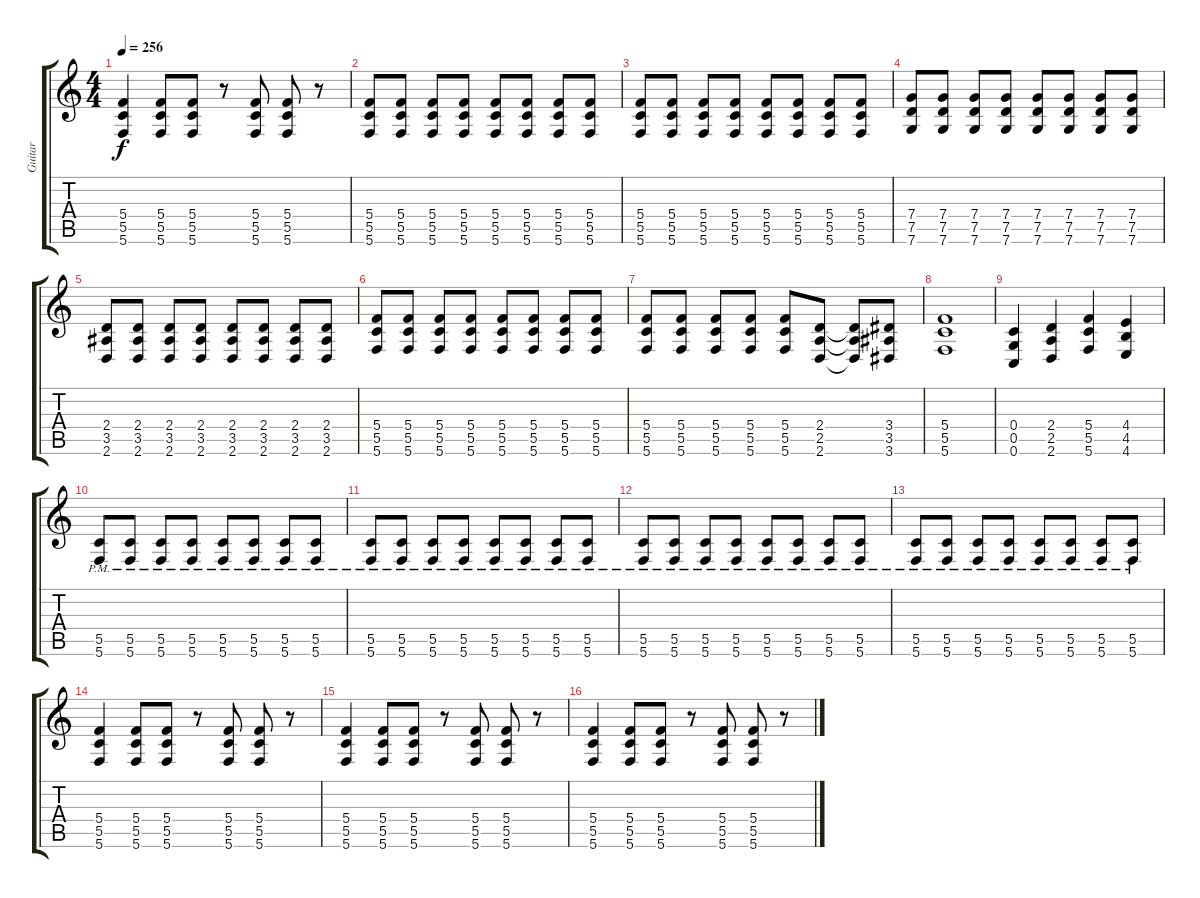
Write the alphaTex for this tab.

\track ("Guitar" "Guitar") {instrument distortionguitar}
\staff {score tabs}
\tuning (D4 A3 F3 C3 G2 C2) {hide}
\ts (4 4)
\tempo 256
\clef g2
\ks c
(5.4 5.5 5.6).4{dy f} (5.4 5.5 5.6).8 (5.4 5.5 5.6).8 r.8 (5.4 5.5 5.6).8 (5.4 5.5 5.6).8 r.8 |
(5.4 5.5 5.6).8 (5.4 5.5 5.6).8 (5.4 5.5 5.6).8 (5.4 5.5 5.6).8 (5.4 5.5 5.6).8 (5.4 5.5 5.6).8 (5.4 5.5 5.6).8 (5.4 5.5 5.6).8 |
(5.4 5.5 5.6).8 (5.4 5.5 5.6).8 (5.4 5.5 5.6).8 (5.4 5.5 5.6).8 (5.4 5.5 5.6).8 (5.4 5.5 5.6).8 (5.4 5.5 5.6).8 (5.4 5.5 5.6).8 |
(7.4 7.5 7.6).8 (7.4 7.5 7.6).8 (7.4 7.5 7.6).8 (7.4 7.5 7.6).8 (7.4 7.5 7.6).8 (7.4 7.5 7.6).8 (7.4 7.5 7.6).8 (7.4 7.5 7.6).8 |
(2.4 3.5 2.6).8 (2.4 3.5 2.6).8 (2.4 3.5 2.6).8 (2.4 3.5 2.6).8 (2.4 3.5 2.6).8 (2.4 3.5 2.6).8 (2.4 3.5 2.6).8 (2.4 3.5 2.6).8 |
(5.4 5.5 5.6).8 (5.4 5.5 5.6).8 (5.4 5.5 5.6).8 (5.4 5.5 5.6).8 (5.4 5.5 5.6).8 (5.4 5.5 5.6).8 (5.4 5.5 5.6).8 (5.4 5.5 5.6).8 |
(5.4 5.5 5.6).8 (5.4 5.5 5.6).8 (5.4 5.5 5.6).8 (5.4 5.5 5.6).8 (5.4 5.5 5.6).8 (2.4 2.5 2.6).8 (2.4{t} 2.5{t} 2.6{t}).8 (3.4 3.5 3.6).8 |
(5.4 5.5 5.6).1 |
(0.4 0.5 0.6).4 (2.4 2.5 2.6).4 (5.4 5.5 5.6).4 (4.4 4.5 4.6).4 |
(5.5{pm} 5.6{pm}).8 (5.5{pm} 5.6{pm}).8 (5.5{pm} 5.6{pm}).8 (5.5{pm} 5.6{pm}).8 (5.5{pm} 5.6{pm}).8 (5.5{pm} 5.6{pm}).8 (5.5{pm} 5.6{pm}).8 (5.5{pm} 5.6{pm}).8 |
(5.5{pm} 5.6{pm}).8 (5.5{pm} 5.6{pm}).8 (5.5{pm} 5.6{pm}).8 (5.5{pm} 5.6{pm}).8 (5.5{pm} 5.6{pm}).8 (5.5{pm} 5.6{pm}).8 (5.5{pm} 5.6{pm}).8 (5.5{pm} 5.6{pm}).8 |
(5.5{pm} 5.6{pm}).8 (5.5{pm} 5.6{pm}).8 (5.5{pm} 5.6{pm}).8 (5.5{pm} 5.6{pm}).8 (5.5{pm} 5.6{pm}).8 (5.5{pm} 5.6{pm}).8 (5.5{pm} 5.6{pm}).8 (5.5{pm} 5.6{pm}).8 |
(5.5{pm} 5.6{pm}).8 (5.5{pm} 5.6{pm}).8 (5.5{pm} 5.6{pm}).8 (5.5{pm} 5.6{pm}).8 (5.5{pm} 5.6{pm}).8 (5.5{pm} 5.6{pm}).8 (5.5{pm} 5.6{pm}).8 (5.5{pm} 5.6{pm}).8 |
(5.4 5.5 5.6).4 (5.4 5.5 5.6).8 (5.4 5.5 5.6).8 r.8 (5.4 5.5 5.6).8 (5.4 5.5 5.6).8 r.8 |
(5.4 5.5 5.6).4 (5.4 5.5 5.6).8 (5.4 5.5 5.6).8 r.8 (5.4 5.5 5.6).8 (5.4 5.5 5.6).8 r.8 |
(5.4 5.5 5.6).4 (5.4 5.5 5.6).8 (5.4 5.5 5.6).8 r.8 (5.4 5.5 5.6).8 (5.4 5.5 5.6).8 r.8
